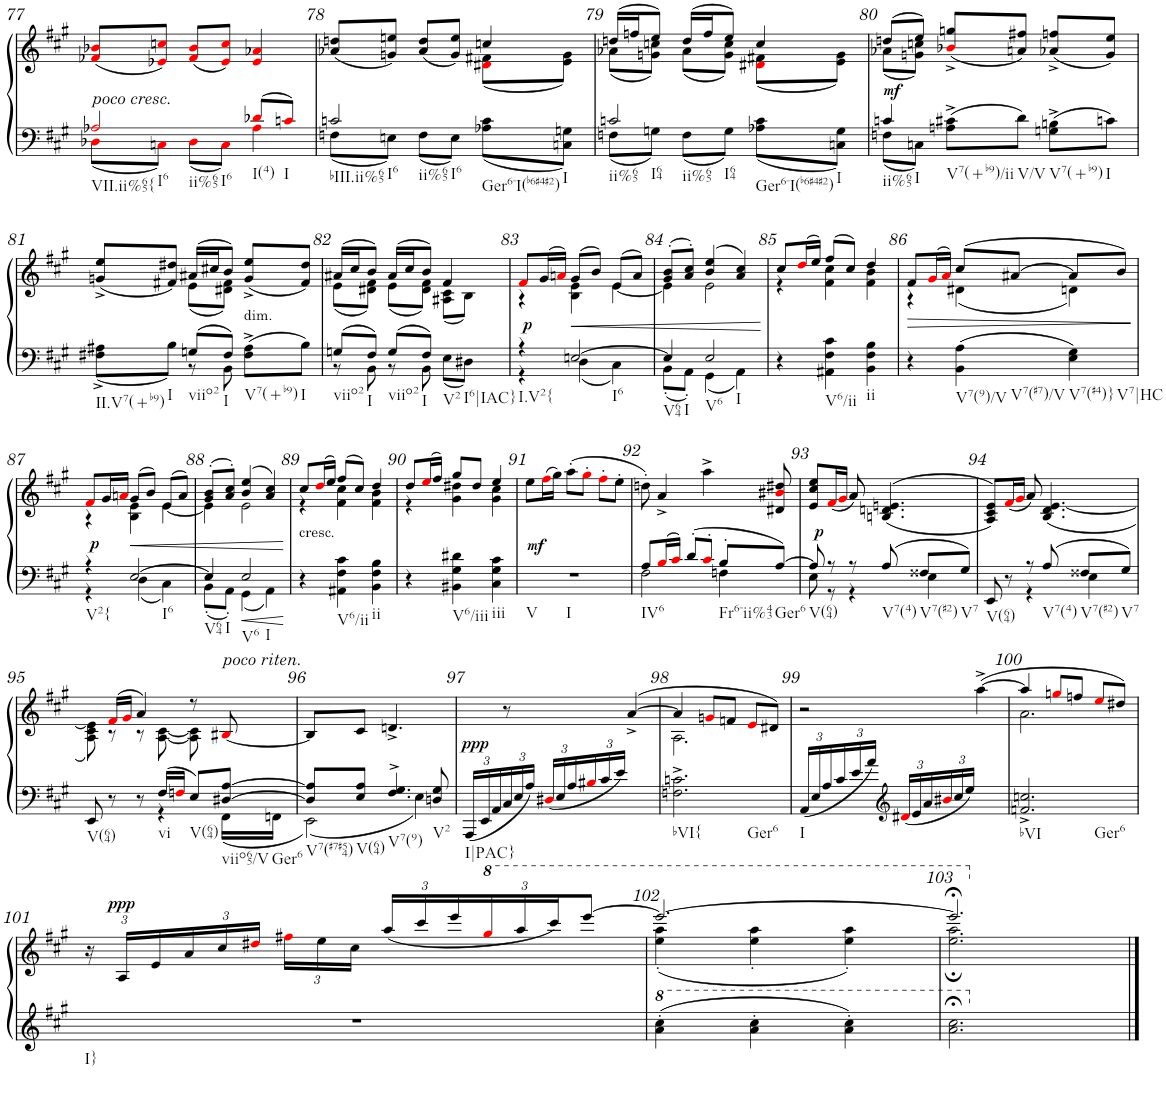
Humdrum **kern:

**kern	**kern	**dynam
*part1	*part1	*part1
*staff2	*staff1	*staff1/2
*I"Piano	*	*
*I'Pno.	*	*
!!LO:PB:g=z
*clefF4	*clefG2	*
*k[f#c#g#]	*k[f#c#g#]	*
*M3/4	*M3/4	*
=77	=77	=77
*^	*	*
!LO:TX:a:i:t=poco cresc.	!	!	!
!LO:TX:b:t=VII.ii%65{	!	!	!
!LO:TX:b:t=I6	!	!	!
!LO:TX:b:t=ii%65	!	!	!
!LO:TX:b:t=I6	!	!	!
2A-Xi/	8D-Xi\L	(8f-Xi/ 8b-Xi/L	.
.	8Cni\J	8e-Xi/ 8ccni/J)	.
.	8D-i\L	(8f-i/ 8b-i/L	.
.	8Ci\J	8e-i/ 8cci/J)	.
!LO:TX:b:t=I(4)	!	!	!
8d-Xi/L	4A-i\	4e-i/ 4a-Xi/	.
!LO:TX:b:t=I	!	!	!
8cni/J	.	.	.
=78	=78	=78	=78
*	*	*^	*
!LO:TX:b:t=bIII.ii%65	!	!	!	!
!LO:TX:b:t=I6	!	!	!	!
!LO:TX:b:t=ii%65	!	!	!	!
!LO:TX:b:t=I6	!	!	!	!
2cn/	8Fn\L	(8a-X/ 8ddn/L	2ryy	.
.	8En\J	8gn/ 8een/J)	.	.
.	8F\L	(8a-/ 8dd/L	.	.
.	8E\J	8g/ 8ee/J)	.	.
!LO:TX:b:t=Ger6-I(b6#4#2)	!	!	!	!
!LO:TX:b:t=I	!	!	!	!
4ryy	8A-X\ 8c\L	4ccn/	(8d#Xi\ 8f#X\L	.
.	8Cn\ 8Gn\J	.	8e\ 8g\J)	.
=79	=79	=79	=79	=79
!LO:TX:b:t=ii%65	!	!	!	!
!LO:TX:b:t=I64	!	!	!	!
!LO:TX:b:t=ii%65	!	!	!	!
!LO:TX:b:t=I64	!	!	!	!
2cn/	8Fn\L	(16ddn/LL	(8a-X\L	.
.	.	16ffn/J	.	.
.	8Gn\J	8ee/J)	8gn\ 8ccn\J)	.
.	8F\L	(16dd/LL	(8a-\L	.
.	.	16ff/J	.	.
.	8G\J	8ee/J)	8g\ 8cc\J)	.
!LO:TX:b:t=Ger6-I(b6#4#2)	!	!	!	!
!LO:TX:b:t=I	!	!	!	!
4ryy	8A-X\ 8c\L	4cc/	(8d#Xi\ 8f#X\L	.
.	8Cn\ 8G\J	.	8e\ 8g\J)	.
=80	=80	=80	=80	=80
!LO:TX:b:t=ii%65	!	!	!	!
!LO:TX:b:t=I	!	!	!	!
!	!	!	!	!LO:DY:a=2
4cn/	8Fn\L	(8ddn/L	(8a-X\L	mf
.	8Cn\J	8ee/J)	8gn\ 8ccn\J)	.
!LO:TX:b:t=V7(+b9)/ii	!	!	!	!
8An\^ 8c#X\^L	2ryy	(8b-Xi/^ 8ggn/^L	2ryy	.
!LO:TX:b:t=V/V	!	!	!	!
8d\J	.	8an/ 8ff#X/J)	.	.
!LO:TX:b:t=V7(+b9)	!	!	!	!
8Gn\^ 8Bn\^L	.	(8a-X/^ 8ffn/^L	.	.
!LO:TX:b:t=I	!	!	!	!
8cn\J	.	8g/ 8ee/J)	.	.
!!LO:LB:g=z	!!
=81	=81	=81	=81	=81
!LO:TX:b:t=II.V7(+b9)	!	!	!	!
!LO:TX:b:t=I	!	!	!	!
4ryy	8F#X\^ 8A#X\^L	(8gn/^ 8ee/^L	4ryy	.
.	8B\J	8f#X/ 8dd#X/J)	.	.
!LO:TX:b:t=viio2	!	!	!	!
8Gn/L	8r	(16a#X/LL	(8e\L	.
.	.	16cc#X/J	.	.
!LO:TX:b:t=I	!	!	!	!
8F#/J	8BB\	8b/J)	8d#X\ 8f#\J)	.
!	!	!LO:TX:b:t=dim.	!	!
!LO:TX:b:t=V7(+b9)	!	!	!	!
8F#\^ 8A#\^L	4ryy	(<8g/^ 8ee/^L	4ryy	.
!LO:TX:b:t=I	!	!	!	!
8B\J	.	8f#/ 8dd#/J)	.	.
=82	=82	=82	=82	=82
!LO:TX:b:t=viio2	!	!	!	!
8Gn/L	8r	(16a#X/LL	(8e\L	.
.	.	16cc#/J	.	.
!LO:TX:b:t=I	!	!	!	!
8F#/J	8BB\	8b/J)	8d#X\ 8f#\J)	.
!LO:TX:b:t=viio2	!	!	!	!
8G/L	8r	(16a#/LL	(8e\L	.
.	.	16cc#/J	.	.
!LO:TX:b:t=I	!	!	!	!
8F#/J	8BB\	8b/J)	8d#\ 8f#\J)	.
!LO:TX:b:t=V2	!	!	!	!
!LO:TX:b:t=I6|IAC}	!	!	!	!
4ryy	8E\L	4f#/	(8A#X\ 8c#\L	.
.	8D#X\J	.	8B\J)	.
=83	=83	=83	=83	=83
!LO:TX:b:t=I.V2{	!	!	!	!
!	!	!	!	!LO:DY:a=2
4r	4r	8f#i/L	4r	p
.	.	(16g#/L	.	.
.	.	16ani/JJ)	.	.
!LO:TX:b:t=I6	!	!	!	!
[2En/	4D\	(8g#/L	4B\ 4e\	.
.	.	8b/J)	.	.
.	4C#\	(8e/L	[4e\	.
.	.	8a/J)	.	.
=84	=84	=84	=84	=84
!LO:TX:b:t=V64	!	!	!	!
!LO:TX:b:t=I	!	!	!	!
4E/]	8BB'\L	(8g#/' 8b/'L	4e\]	.
.	8AA'\J	8a/' 8cc#/'J)	.	.
!LO:TX:b:t=V6	!	!	!	!
!LO:TX:b:t=I	!	!	!	!
2E/	4GG#\	(4b/ 4ee/	2e\	.
.	4AA\	4a/ 4cc#/)	.	.
*v	*v	*	*	*
=85	=85	=85	=85
4r	8cc#/L	4r	.
.	(16ddi/L	.	.
.	16ee/JJ)	.	.
!LO:TX:b:t=V6/ii	!	!	!
4AA#X\ 4F#\ 4c#\	(8ff#/L	4f#\ 4cc#\	.
.	8cc#/J)	.	.
!LO:TX:b:t=ii	!	!	!
4BB\ 4F#\ 4B\	4dd/	4f#\ 4b\	.
=86	=86	=86	=86
4r	8f#/L	4r	.
.	(16g#i/L	.	.
.	16ai/JJ)	.	.
!LO:TX:b:t=V7(9)/V	!	!	!
!LO:TX:b:t=V7(#7)/V	!	!	!
4BB\ 4A\	(8cc#/L	(4d#X\	.
.	[8a#X/J	.	.
!LO:TX:b:t=V7(#4)}	!	!	!
!LO:TX:b:t=V7|HC	!	!	!
4E\ 4G#\	8a#/L]	4dn\)	.
.	8b/J)	.	.
!!LO:LB:g=z	!!
=87	=87	=87	=87
*^	*	*	*
!LO:TX:b:t=V2{	!	!	!	!
!	!	!	!	!LO:DY:a=2
4r	4r	8f#i/L	4r	p
.	.	16g#/L	.	.
.	.	16ani/JJ	.	.
!LO:TX:b:t=I6	!	!	!	!
[2E/	4D\	(8g#/L	4B\ 4e\	.
.	.	8b/J)	.	.
.	4C#\	(8e/L	[4e\	.
.	.	8a/J)	.	.
=88	=88	=88	=88	=88
!LO:TX:b:t=V64	!	!	!	!
!LO:TX:b:t=I	!	!	!	!
4E/]	8BB'\L	(8g#/' 8b/'L	4e\]	.
.	8AA'\J	8a/' 8cc#/'J)	.	.
!LO:TX:b:t=V6	!	!	!	!
!LO:TX:b:t=I	!	!	!	!
2E/	4GG#\	(4b/ 4ee/	2e\	.
.	4AA\	4a/ 4cc#/)	.	.
=89	=89	=89	=89	=89
!	!	!LO:TX:b:t=cresc.	!	!
*v	*v	*	*	*
4r	8cc#/L	4r	.
.	(16ddi/L	.	.
.	16ee/JJ)	.	.
!LO:TX:b:t=V6/ii	!	!	!
4AA#X\ 4F#\ 4c#\	(8ff#/L	4f#\ 4cc#\	.
.	8cc#/J)	.	.
!LO:TX:b:t=ii	!	!	!
4BB\ 4F#\ 4B\	4dd/	4f#\ 4b\	.
=90	=90	=90	=90
4r	8dd/L	4r	.
.	(16eei/L	.	.
.	16ff#/JJ)	.	.
!LO:TX:b:t=V6/iii	!	!	!
4BB#X\ 4G#\ 4d#X\	8gg#/L	4g#\ 4dd#X\	.
.	8dd#/J	.	.
!LO:TX:b:t=iii	!	!	!
4C#\ 4G#\ 4c#\	4ee/	4g#\ 4cc#\	.
=91	=91	=91	=91
!LO:TX:b:t=V	!	!	!
!LO:TX:b:t=I	!	!	!
!	!	!	!LO:DY:a=2
*	*v	*v	*
2.r	8ee\L	mf
.	(16ff#i\L	.
.	16gg#\JJ)	.
.	(8aa'\L	.
.	8gg#'i\J	.
.	8ff#'i\L	.
.	8ee'\J	.
=92	=92	=92
*^	*	*
!LO:TX:b:t=IV6	!	!	!
8A/L	2F#\	8ddn'\)	.
16Bi/L	.	4a^/	.
16c#i/JJ	.	.	.
8d'/L	.	.	.
8c#'i/J	.	4aa^\	.
!LO:TX:b:t=Fr6-ii%43	!	!	!
8B'/L	4Fn\	.	.
!LO:TX:b:t=Ger6	!	!	!
[8A/J	.	8d#X/ 8b#Xi/ 8dd#X/	.
=93	=93	=93	=93
!LO:TX:b:t=V(64)	!	!	!
!	!	!	!LO:DY:a=2
8A/]	8E\	8e/ 8cc#/ 8ee/L	p
8r	8r	(16f#i/L	.
.	.	16g#i/JJ	.
8r	4r	8a/)	.
!LO:TX:b:t=V7(4)	!	!	!
8A/	.	(>(<4.Bn/ 4.dn/ 4.en/	.
!LO:TX:b:t=V7(#2)	!	!	!
8F##X/L	4E\	.	.
!LO:TX:b:t=V7	!	!	!
8G#/J	.	.	.
=94	=94	=94	=94
!LO:TX:b:t=V(64)	!	!	!
8EE/	8ryy	8A/ 8c#/ 8e/L))	.
8r	8ryy	(16f#i/L	.
.	.	16g#i/JJ	.
8r	4r	8a/)	.
!LO:TX:b:t=V7(4)	!	!	!
8A/	.	(<4.B/ 4.d/ [4.e/	.
!LO:TX:b:t=V7(#2)	!	!	!
8F##X/L	4E\	.	.
!LO:TX:b:t=V7	!	!	!
8G#/J	.	.	.
!!LO:LB:g=z
=95	=95	=95	=95
*	*	*^	*
!LO:TX:b:t=V(64)	!	!	!	!
8EE/	8ryy	8ryy	8A\ 8c#\ 8e\])	.
8r	8ryy	(16f#i/LL	8r	.
.	.	16g#i/JJ	.	.
8r	8ryy	4a/)	8r	.
!LO:TX:b:t=vi	!	!	!	!
16F#/LL	4r	.	[8A\ [8c#\	.
16Fni/JJ	.	.	.	.
!LO:TX:b:t=V(64)	!	!	!	!
8E/L	.	8r	8A\] 8c#\]	.
!	!	!LO:TX:a:i:t=poco riten.	!	!
!LO:TX:b:t=viio65/V	!	!	!	!
!LO:TX:b:t=Ger6	!	!	!	!
[8D#X/ [8A/J	16FF#\LL	[8B#Xi/	8ryy	.
.	16FFn\JJ	.	.	.
*	*	*v	*v	*
=96	=96	=96	=96
!LO:TX:b:t=V7(#7#54)	!	!	!
8D#/] 8A/]L	2EE\	8B#/L]	.
!LO:TX:b:t=V(64)	!	!	!
8E/ 8A/J	.	8c#/J	.
!LO:TX:b:t=V7(9)	!	!	!
4.F#/^ 4.G#/^	.	4.dn^/	.
.	4E\	.	.
!LO:TX:b:t=V2	!	!	!
8Dn/ 8G#/	.	8ryy	.
*v	*v	*	*
=97	=97	=97
*Xbrackettup	*	*
!LO:TX:b:t=I|PAC}	!	!
!	!	!LO:DY:a=2
24AAA/LL	8ryy	ppp
24EE/	.	.
24AA/	.	.
24C#/	8r	.
24E/	.	.
24A/JJ	.	.
24D#Xi/LL	8ryy	.
24E/	.	.
24A/	.	.
24B#Xi/	8ryy	.
24c#/	.	.
24e/JJ	.	.
4ryy	([4a^/	.
=98	=98	=98
*	*^	*
!LO:TX:b:t=bVI{	!	!	!
!LO:TX:b:t=Ger6	!	!	!
2.Fn\^ 2.cn\^	4a/]	2.A\	.
.	8gni/L	.	.
.	8fn/J	.	.
.	8ei/L	.	.
.	8d#X/J)	.	.
*	*v	*v	*
=99	=99	=99
!LO:TX:b:t=I	!	!
24AA/LL	2r	.
24E/	.	.
24A/	.	.
24c#/	.	.
24e/	.	.
24a/JJ	.	.
*clefG2	*	*
24d#Xi/LL	.	.
24e/	.	.
24a/	.	.
24b#Xi/	.	.
24cc#/	.	.
24ee/JJ	.	.
4ryy	([4aa^\	.
=100	=100	=100
*	*^	*
!LO:TX:b:t=bVI	!	!	!
!LO:TX:b:t=Ger6	!	!	!
2.fn/^ 2.ccn/^	4aa/]	2.a\	.
.	8ggni/L	.	.
.	8ffn/J	.	.
.	8eei/L	.	.
.	8dd#X/J)	.	.
*	*v	*v	*
!!LO:LB:g=z
=101	=101	=101
*	*Xbrackettup	*
!LO:TX:b:t=I}	!	!
2.r	24r	.
!	!	!LO:DY:a
.	24A/LL	ppp
.	24e/	.
.	24a/	.
.	24cc#/	.
.	24dd#Xi/JJ	.
.	24ff#Xi\LL	.
.	24ee\	.
.	24cc#\JJ	.
.	(24aa/LL	.
.	24ccc#/	.
.	24eee/	.
*	*8va	*
.	24ggg#i/	.
.	24aaa/	.
.	24cccc#/J)	.
.	[8eeee/J	.
=102	=102	=102
*8va	*	*
*	*^	*
4aa\' 4ccc#\'	2.eeee/_	(4eee\' 4aaa\'	.
4aa\' 4ccc#\'	.	4eee\' 4aaa\'	.
4aa\' 4ccc#\'	.	4eee\' 4aaa\')	.
=103	=103	=103	=103
2.aa\;< 2.ccc#\;<	2.eeee;</]	2.eee\; 2.aaa\;	.
*X8va	*	*	*
*	*X8va	*	*
*	*v	*v	*
==	==	==
*-	*-	*-
